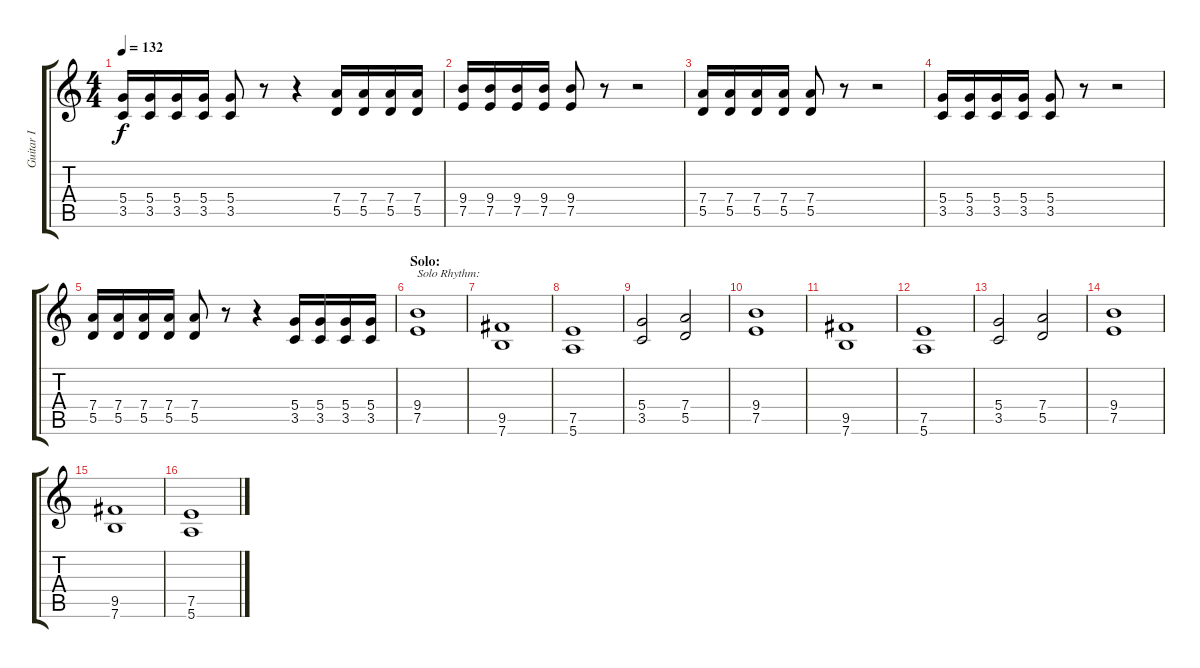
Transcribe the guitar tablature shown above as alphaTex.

\track ("Guitar I" "Guitar I") {instrument distortionguitar}
\staff {score tabs}
\tuning (E4 B3 G3 D3 A2 E2) {hide}
\ts (4 4)
\tempo 132
\clef g2
\ks c
(5.4 3.5).16{dy f} (5.4 3.5).16 (5.4 3.5).16 (5.4 3.5).16 (5.4 3.5).8 r.8 r.4 (7.4 5.5).16 (7.4 5.5).16 (7.4 5.5).16 (7.4 5.5).16 |
(9.4 7.5).16 (9.4 7.5).16 (9.4 7.5).16 (9.4 7.5).16 (9.4 7.5).8 r.8 r.2 |
(7.4 5.5).16 (7.4 5.5).16 (7.4 5.5).16 (7.4 5.5).16 (7.4 5.5).8 r.8 r.2 |
(5.4 3.5).16 (5.4 3.5).16 (5.4 3.5).16 (5.4 3.5).16 (5.4 3.5).8 r.8 r.2 |
(7.4 5.5).16 (7.4 5.5).16 (7.4 5.5).16 (7.4 5.5).16 (7.4 5.5).8 r.8 r.4 (5.4 3.5).16 (5.4 3.5).16 (5.4 3.5).16 (5.4 3.5).16 |
\section ("" "Solo:")
(9.4 7.5).1{txt "Solo Rhythm:"} |
(9.5 7.6).1 |
(7.5 5.6).1 |
(5.4 3.5).2 (7.4 5.5).2 |
(9.4 7.5).1 |
(9.5 7.6).1 |
(7.5 5.6).1 |
(5.4 3.5).2 (7.4 5.5).2 |
(9.4 7.5).1 |
(9.5 7.6).1 |
(7.5 5.6).1
